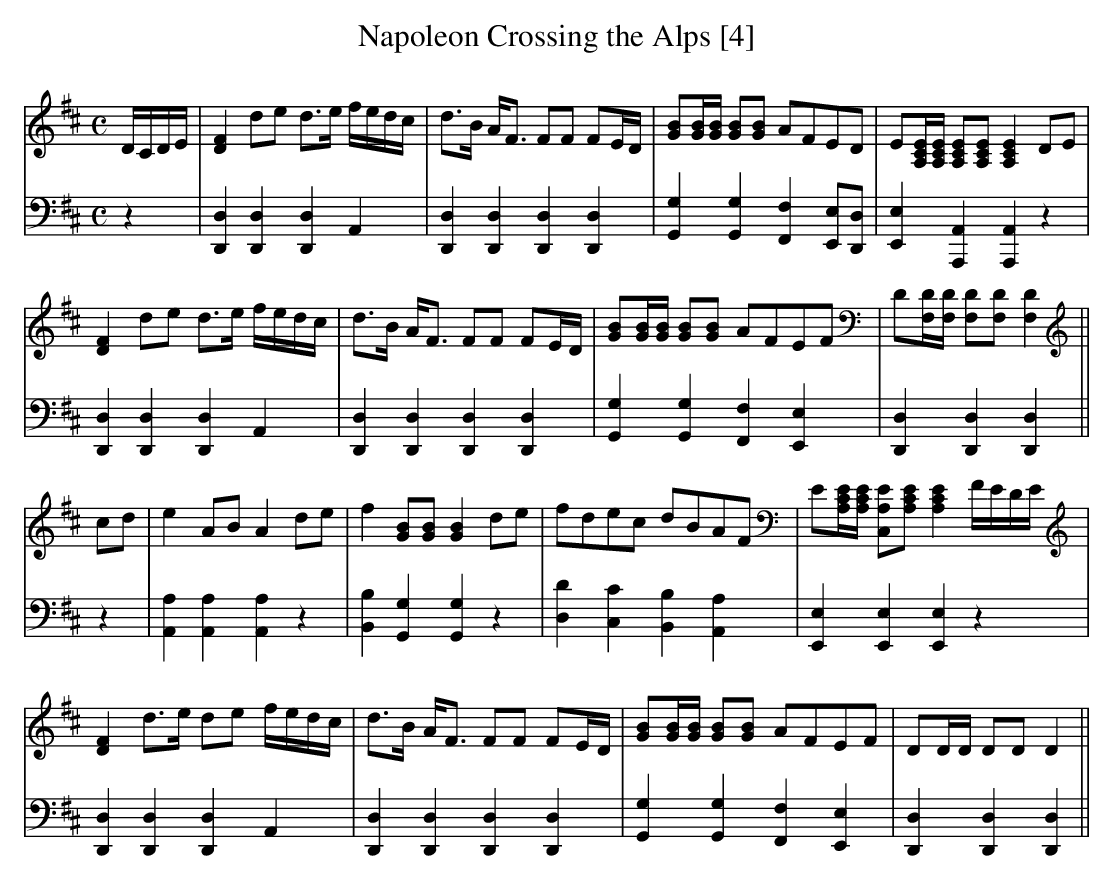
X:1
T:Napoleon Crossing the Alps [4]
M:C
L:1/8
K:D
V:1
D/C/D/E/|[D2F2]de d>e f/e/d/c/|d>B A<F FF FE/D/|[GB][G/B/][G/B/] [GB][GB] AFED|E[A,/C/E/][A,/C/E/] [A,CE][A,CE] [A,2C2E2] DE|
[D2F2] de d>e f/e/d/c/|d>B A<F FF FE/D/|[GB][G/B/][G/B/] [GB][GB] AFEF|D[F,/D/][F,/D/] [F,D][F,D] [F,2D2]||
cd|e2 AB A2 de|f2 [GB][GB] [G2B2] de|fdec dBAF|E[A,/C/E/][A,/C/E/] [A,C,E][A,CE] [A,2C2E2] F/E/D/E/|
[D2F2] d>e de f/e/d/c/|d>B A<F FF FE/D/|[GB][G/B/][G/B/] [GB][GB] AFEF|DD/D/ DD D2||
V:2 clef = bass
z2|[D,,2D,2][D,,2D,2][D,,2D,2]A,,2|[D,,2D,2][D,,2D,2][D,,2D,2][D,,2D,2]|[G,,2G,2][G,,2G,2][F,,2F,2][E,,E,][D,,D,]|[E,,2E,2][A,,,2A,,2][A,,,2A,,2]z2|
[D,,2D,2][D,,2D,2][D,,2D,2]A,,2|[D,,2D,2][D,,2D,2][D,,2D,2][D,,2D,2]|[G,,2G,2][G,,2G,2][F,,2F,2][E,,2E,2]|[D,,2D,2][D,,2D,2][D,,2D,2]||
z2|[A,,2A,2][A,,2A,2][A,,2A,2]z2|[B,,2B,2][G,,2G,2][G,,2G,2]z2|[D,2D2][C,2C2][B,,2B,2][A,,2A,2]|[E,,2E,2][E,,2E,2][E,,2E,2]z2|
[D,,2D,2][D,,2D,2][D,,2D,2]A,,2|[D,,2D,2][D,,2D,2][D,,2D,2][D,,2D,2]|[G,,2G,2][G,,2G,2][F,,2F,2][E,,2E,2]| [D,,2D,2][D,,2D,2][D,,2D,2]||
